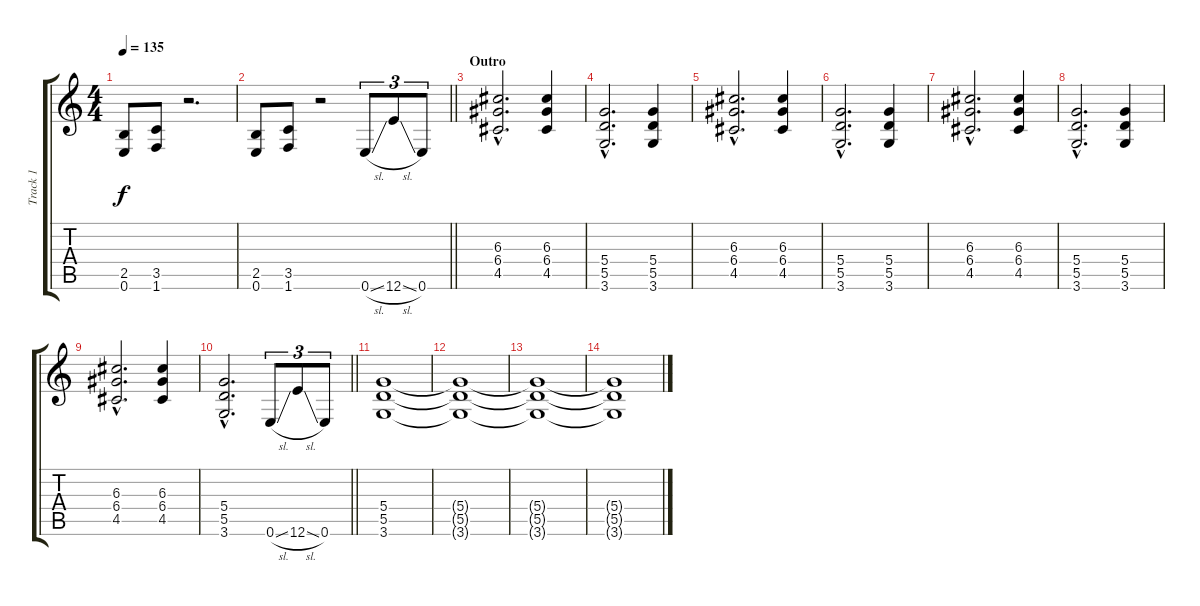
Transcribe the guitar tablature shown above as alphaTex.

\track ("Track 1" "Track 1") {instrument distortionguitar}
\staff {score tabs}
\tuning (E4 B3 G3 D3 A2 E2) {hide}
\ts (4 4)
\tempo 135
\clef g2
\ks c
(2.5 0.6).8{dy f} (3.5 1.6).8 r.2{d} |
\barLineRight lightlight
(2.5 0.6).8 (3.5 1.6).8 r.2 0.6{sl}.8{tu (3 2)} 12.6{sl}.8{tu (3 2)} 0.6.8{tu (3 2)} |
\section ("" "Outro")
(6.3{hac} 6.4{hac} 4.5{hac}).2{d} (6.3 6.4 4.5).4 |
(5.4{hac} 5.5{hac} 3.6{hac}).2{d} (5.4 5.5 3.6).4 |
(6.3{hac} 6.4{hac} 4.5{hac}).2{d} (6.3 6.4 4.5).4 |
(5.4{hac} 5.5{hac} 3.6{hac}).2{d} (5.4 5.5 3.6).4 |
(6.3{hac} 6.4{hac} 4.5{hac}).2{d} (6.3 6.4 4.5).4 |
(5.4{hac} 5.5{hac} 3.6{hac}).2{d} (5.4 5.5 3.6).4 |
(6.3{hac} 6.4{hac} 4.5{hac}).2{d} (6.3 6.4 4.5).4 |
\barLineRight lightlight
(5.4{hac} 5.5{hac} 3.6{hac}).2{d} 0.6{sl}.8{tu (3 2)} 12.6{sl}.8{tu (3 2)} 0.6.8{tu (3 2)} |
(5.4 5.5 3.6).1 |
(5.4{t} 5.5{t} 3.6{t}).1 |
(5.4{t} 5.5{t} 3.6{t}).1 |
(5.4{t} 5.5{t} 3.6{t}).1
